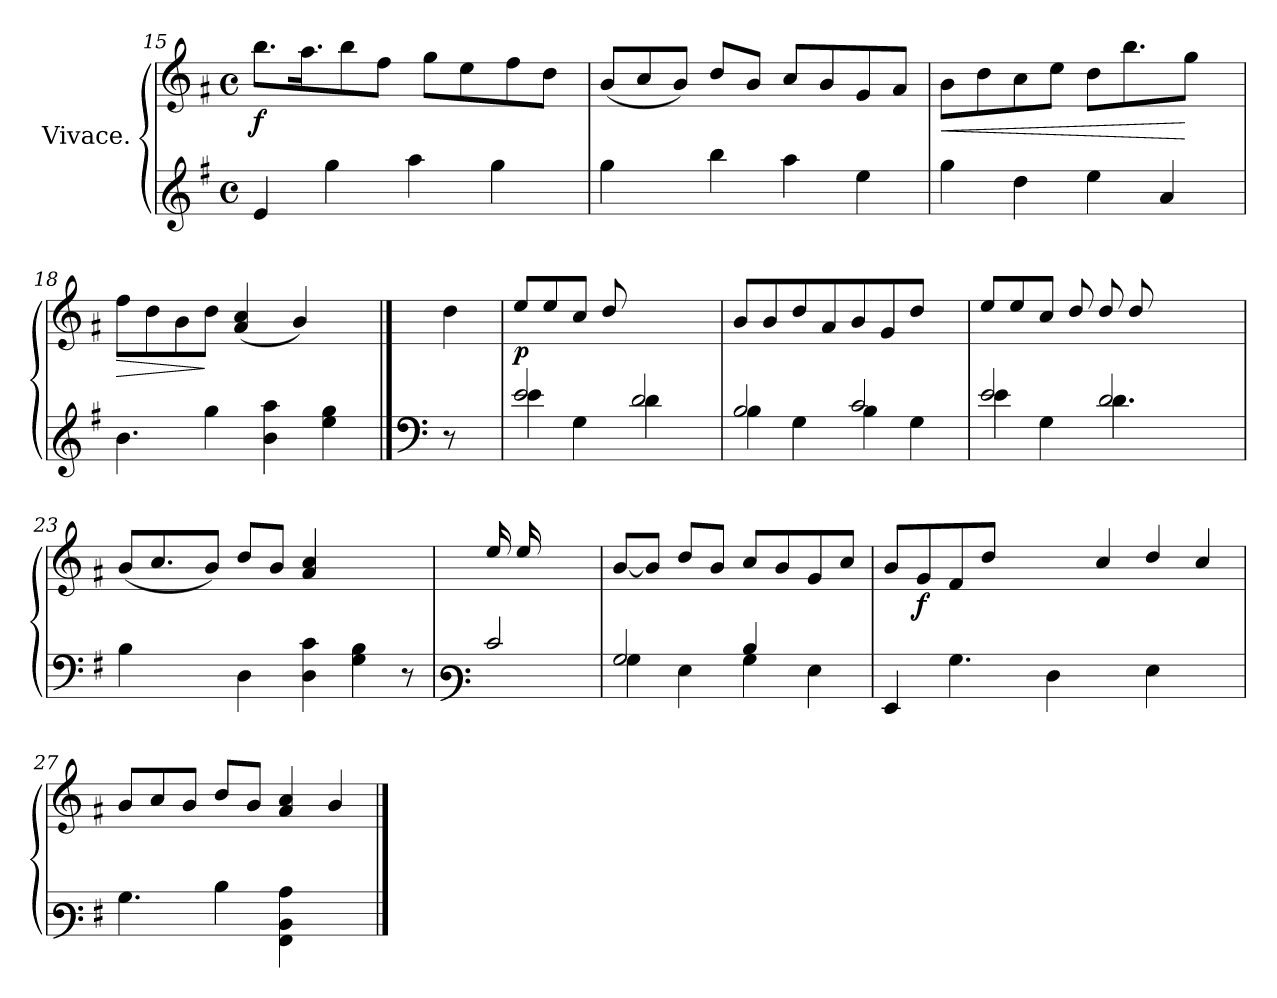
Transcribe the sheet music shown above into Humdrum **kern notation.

**kern	**kern	**dynam
*part1	*part1	*part1
*staff2	*staff1	*staff1/2
*I"Vivace.	*	*
!!LO:LB:g=z
*clefG2	*clefG3	*
*k[f#]	*k[f#]	*
*M4/4	*M4/4	*
*met(c)	*met(c)	*
=15	=15	=15
!	!	!LO:DY:b
4e/	8.gg\L	f
.	16.ff#\k	.
4gg\	.	.
.	8gg\	.
.	8dd\J	.
4aa\	.	.
.	8ee\L	.
.	8cc\	.
4gg\	.	.
.	8dd\	.
.	8b\J	.
32ryy	.	.
=16	=16	=16
4gg\	(<8g/L	.
.	8a/	.
8ryy	8g/J)	.
4bb\	8b/L	.
.	8g/J	.
4aa\	8a/L	.
.	8g/	.
4ee\	8e/	.
.	8f#/J	.
=17	=17	=17
!	!	!LO:HP:b
4gg\	8g\L	<
.	8b\	.
4dd\	8a\	.
.	8cc\J	.
4ee\	8b\L	.
.	8.gg\	.
4a/	.	.
.	8ee\J	[
.	16ryy	.
=18	=18	=18
!	!	!LO:HP:b
4.b\	8dd\L	>
.	8b\	.
.	8g\	.
4gg\	8b\J	]
.	(<4f#/ 4a/	.
4b\ 4aa\	.	.
.	4g/)	.
4ee\ 4gg\	.	.
.	8ryy	.
!!LO:LB:g=z
==19	==19	==19
*clefF4	*	*
8r	4b\	.
8ryy	.	.
=20	=20	=20
*^	*	*
!	!	!	!LO:DY:b
2e/	4e\	8cc/L	p
.	.	8cc/	.
.	4G\	8a/J	.
.	.	8b/	.
2d/	4d\	2ryy	.
.	4ryy	.	.
=21	=21	=21	=21
2B/	4B\	8g/L	.
.	.	8g/J	.
.	4G\	8b/L	.
.	.	8f#/J	.
2c/	4B\	8g/	.
.	.	8e/	.
.	4G\	8b/J	.
.	.	8ryy	.
=22	=22	=22	=22
2e/	4e\	8cc/L	.
.	.	8cc/	.
.	4G\	8a/J	.
.	.	8b/L	.
2.d/	4.d\	8b/	.
.	.	8b/	.
.	.	2ryy	.
.	4.ryy	.	.
*v	*v	*	*
=23	=23	=23
4B\	(<8g/L	.
.	8.a/	.
8.ryy	.	.
.	8g/J)	.
4D\	8b/L	.
.	8g/J	.
4D\ 4c\	4f#/ 4a/	.
4G\ 4B\	4.ryy	.
8r	.	.
!!LO:LB:g=z
=24	=24	=24
*clefF3	*	*
2e/	16cc/LL	.
.	16cc/J	.
.	4.ryy	.
=25	=25	=25
*^	*	*
2B/	4B\	[<8g/L	.
.	.	8g/J]	.
.	4G\	8b/L	.
.	.	8g/J	.
4d/	4B\	8a/L	.
.	.	8g/	.
4ryy	4G\	8e/	.
.	.	8a/J	.
*v	*v	*	*
=26	=26	=26
4GG/	8g/L	.
!	!	!LO:DY:b
.	8e/	f
4.B\	8d/	.
.	8b/J	.
.	4.ryy	.
4F#\	.	.
4ryy	4a/	.
4G\	4b/	.
4ryy	4a/	.
=27	=27	=27
4.B\	8g/L	.
.	8a/	.
.	8g/J	.
4d\	8b/L	.
.	8g/J	.
4AA\ 4D\ 4c\	4f#/ 4a/	.
4ryy	4g/	.
==	==	==
*-	*-	*-
